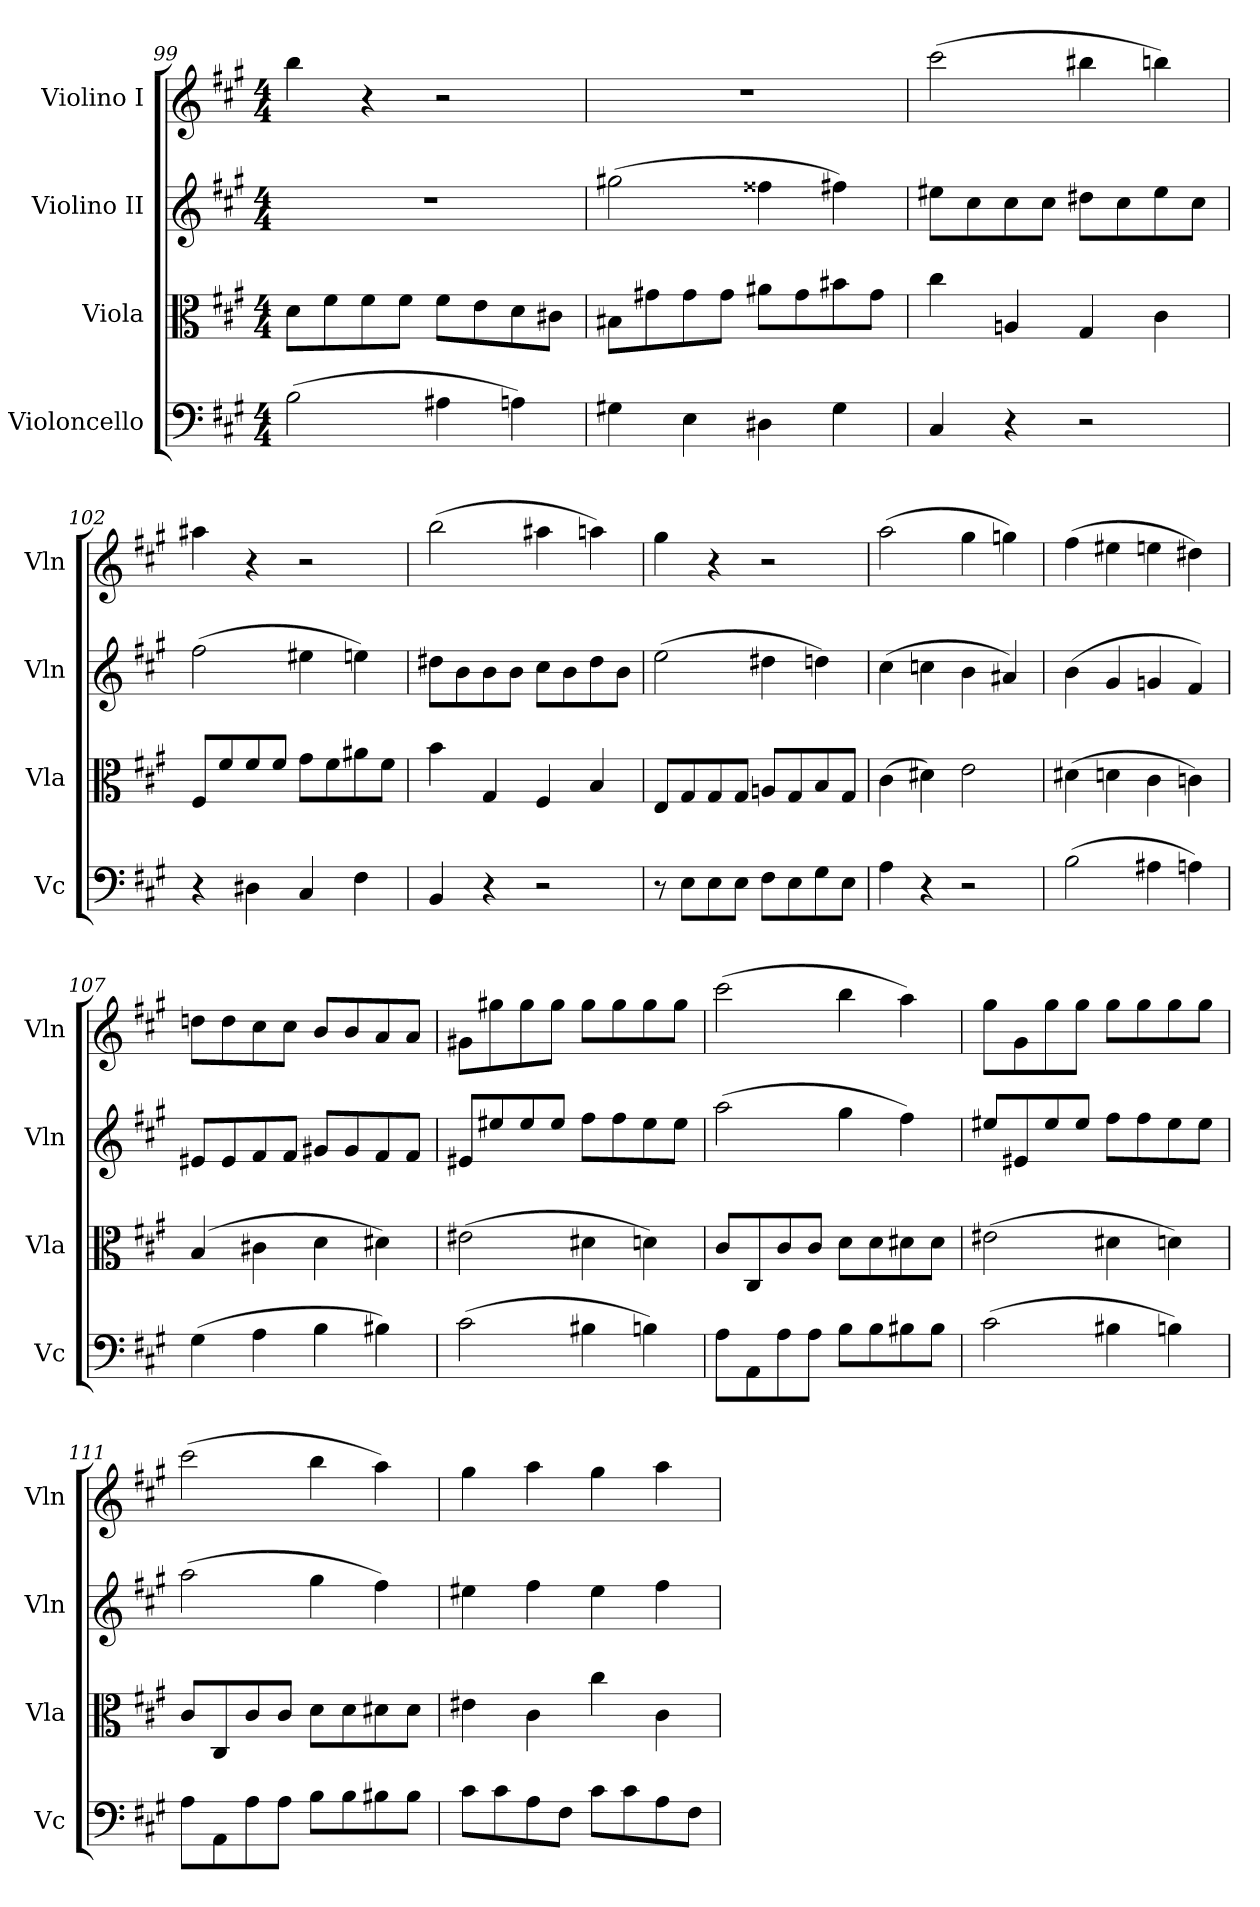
**kern	**kern	**kern	**kern
*part4	*part3	*part2	*part1
*staff4	*staff3	*staff2	*staff1
*I"Violoncello	*I"Viola	*I"Violino II	*I"Violino I
*I'Vc	*I'Vla	*I'Vln	*I'Vln
*clefF4	*clefC3	*clefG2	*clefG2
*k[f#c#g#]	*k[f#c#g#]	*k[f#c#g#]	*k[f#c#g#]
*A:	*A:	*A:	*A:
*M4/4	*M4/4	*M4/4	*M4/4
=99	=99	=99	=99
(2B	8dL	1r	4bb
.	8f#	.	.
.	8f#	.	4r
.	8f#J	.	.
4A#X	8f#L	.	2r
.	8e	.	.
4An)	8d	.	.
.	8c#XJ	.	.
!!LO:PB:g=z
=100	=100	=100	=100
4G#X	8B#XL	(2gg#X	1r
.	8g#X	.	.
4E	8g#	.	.
.	8g#J	.	.
4D#X	8a#XL	4ff##X	.
.	8g#	.	.
4G#	8b#X	4ff#X)	.
.	8g#J	.	.
=101	=101	=101	=101
4C#	4cc#	8ee#XL	(2ccc#
.	.	8cc#	.
4r	4An	8cc#	.
.	.	8cc#J	.
2r	4G#	8dd#XL	4bb#X
.	.	8cc#	.
.	4c#	8ee#	4bbn)
.	.	8cc#J	.
=102	=102	=102	=102
4r	8F#L	(2ff#	4aa#X
.	8f#	.	.
4D#X	8f#	.	4r
.	8f#J	.	.
4C#	8g#L	4ee#X	2r
.	8f#	.	.
4F#	8a#X	4een)	.
.	8f#J	.	.
=103	=103	=103	=103
4BB	4b	8dd#XL	(2bb
.	.	8b	.
4r	4G#	8b	.
.	.	8bJ	.
2r	4F#	8cc#L	4aa#X
.	.	8b	.
.	4B	8dd#	4aan)
.	.	8bJ	.
=104	=104	=104	=104
8r	8EL	(2ee	4gg#
8EL	8G#	.	.
8E	8G#	.	4r
8EJ	8G#J	.	.
8F#L	8AnL	4dd#X	2r
8E	8G#	.	.
8G#	8B	4ddn)	.
8EJ	8G#J	.	.
=105	=105	=105	=105
4A	(4c#	(4cc#	(2aa
4r	4d#X)	4ccn	.
2r	2e	4b	4gg#
.	.	4a#X)	4ggn)
!!LO:LB:g=z
=106	=106	=106	=106
(2B	(4d#X	(4b	(4ff#
.	4dn	4g#	4ee#X
4A#X	4c#	4gn	4een
4An)	4cn)	4f#)	4dd#X)
=107	=107	=107	=107
(4G#	(4B	8e#XL	8ddnL
.	.	8e#	8dd
4A	4c#X	8f#	8cc#
.	.	8f#J	8cc#J
4B	4d	8g#XL	8bL
.	.	8g#	8b
4B#X)	4d#X)	8f#	8a
.	.	8f#J	8aJ
=108	=108	=108	=108
(2c#	(2e#X	8e#XL	8g#XL
.	.	8ee#X	8gg#X
.	.	8ee#	8gg#
.	.	8ee#J	8gg#J
4B#X	4d#X	8ff#L	8gg#L
.	.	8ff#	8gg#
4Bn)	4dn)	8ee#	8gg#
.	.	8ee#J	8gg#J
=109	=109	=109	=109
8AL	8c#L	(2aa	(2ccc#
8AA	8C#	.	.
8A	8c#	.	.
8AJ	8c#J	.	.
8BL	8dL	4gg#	4bb
8B	8d	.	.
8B#X	8d#X	4ff#)	4aa)
8B#J	8d#J	.	.
=110	=110	=110	=110
(2c#	(2e#X	8ee#X/L	8gg#L
.	.	8e#X	8g#
.	.	8ee#	8gg#
.	.	8ee#/J	8gg#J
4B#X	4d#X	8ff#L	8gg#L
.	.	8ff#	8gg#
4Bn)	4dn)	8ee#	8gg#
.	.	8ee#J	8gg#J
=111	=111	=111	=111
8AL	8c#L	(2aa	(2ccc#
8AA	8C#	.	.
8A	8c#	.	.
8AJ	8c#J	.	.
8BL	8dL	4gg#	4bb
8B	8d	.	.
8B#X	8d#X	4ff#)	4aa)
8B#J	8d#J	.	.
!!LO:LB:g=z
=112	=112	=112	=112
8c#L	4e#X	4ee#X	4gg#
8c#	.	.	.
8A	4c#	4ff#	4aa
8F#J	.	.	.
8c#L	4cc#	4ee#	4gg#
8c#	.	.	.
8A	4c#	4ff#	4aa
8F#J	.	.	.
=	=	=	=
*-	*-	*-	*-
